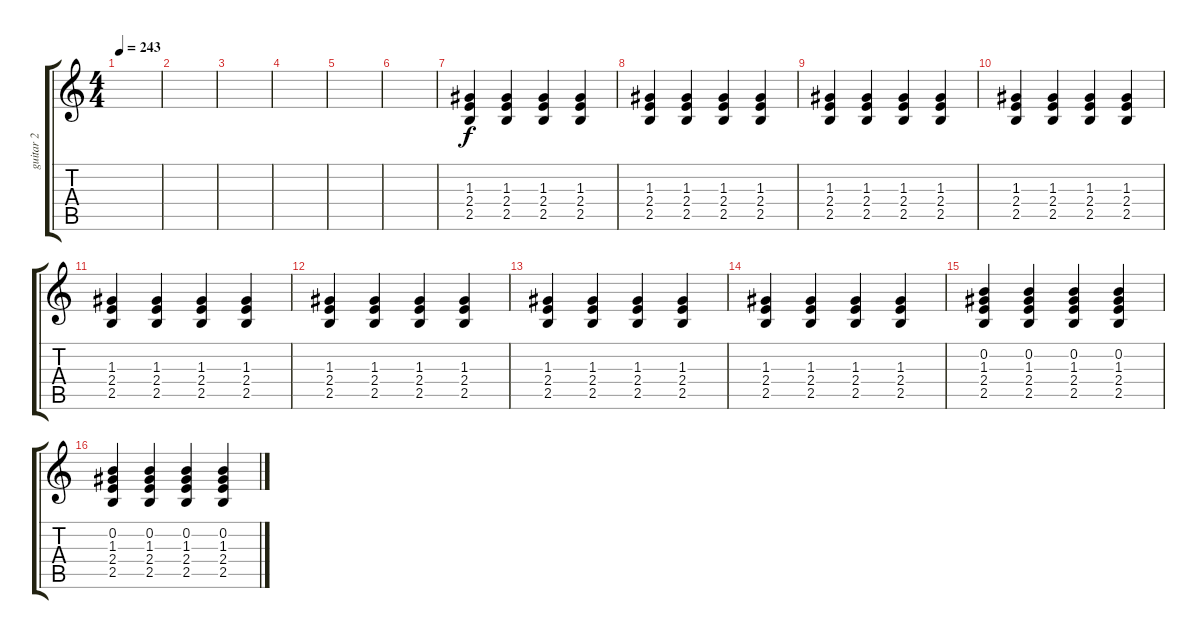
\track ("guitar 2" "guitar 2") {instrument electricguitarclean}
\staff {score tabs}
\tuning (E4 B3 G3 D3 A2 E2) {hide}
\ts (4 4)
\tempo 243
\clef g2
\ks c
|
|
|
|
|
|
(1.3 2.4 2.5).4{volume 5} (1.3 2.4 2.5).4 (1.3 2.4 2.5).4 (1.3 2.4 2.5).4 |
(1.3 2.4 2.5).4 (1.3 2.4 2.5).4 (1.3 2.4 2.5).4 (1.3 2.4 2.5).4 |
(1.3 2.4 2.5).4 (1.3 2.4 2.5).4 (1.3 2.4 2.5).4 (1.3 2.4 2.5).4 |
(1.3 2.4 2.5).4 (1.3 2.4 2.5).4 (1.3 2.4 2.5).4 (1.3 2.4 2.5).4 |
(1.3 2.4 2.5).4 (1.3 2.4 2.5).4 (1.3 2.4 2.5).4 (1.3 2.4 2.5).4 |
(1.3 2.4 2.5).4 (1.3 2.4 2.5).4 (1.3 2.4 2.5).4 (1.3 2.4 2.5).4 |
(1.3 2.4 2.5).4 (1.3 2.4 2.5).4 (1.3 2.4 2.5).4 (1.3 2.4 2.5).4 |
(1.3 2.4 2.5).4 (1.3 2.4 2.5).4 (1.3 2.4 2.5).4 (1.3 2.4 2.5).4 |
(0.2 1.3 2.4 2.5).4{volume 8} (0.2 1.3 2.4 2.5).4 (0.2 1.3 2.4 2.5).4 (0.2 1.3 2.4 2.5).4 |
(0.2 1.3 2.4 2.5).4 (0.2 1.3 2.4 2.5).4 (0.2 1.3 2.4 2.5).4 (0.2 1.3 2.4 2.5).4
